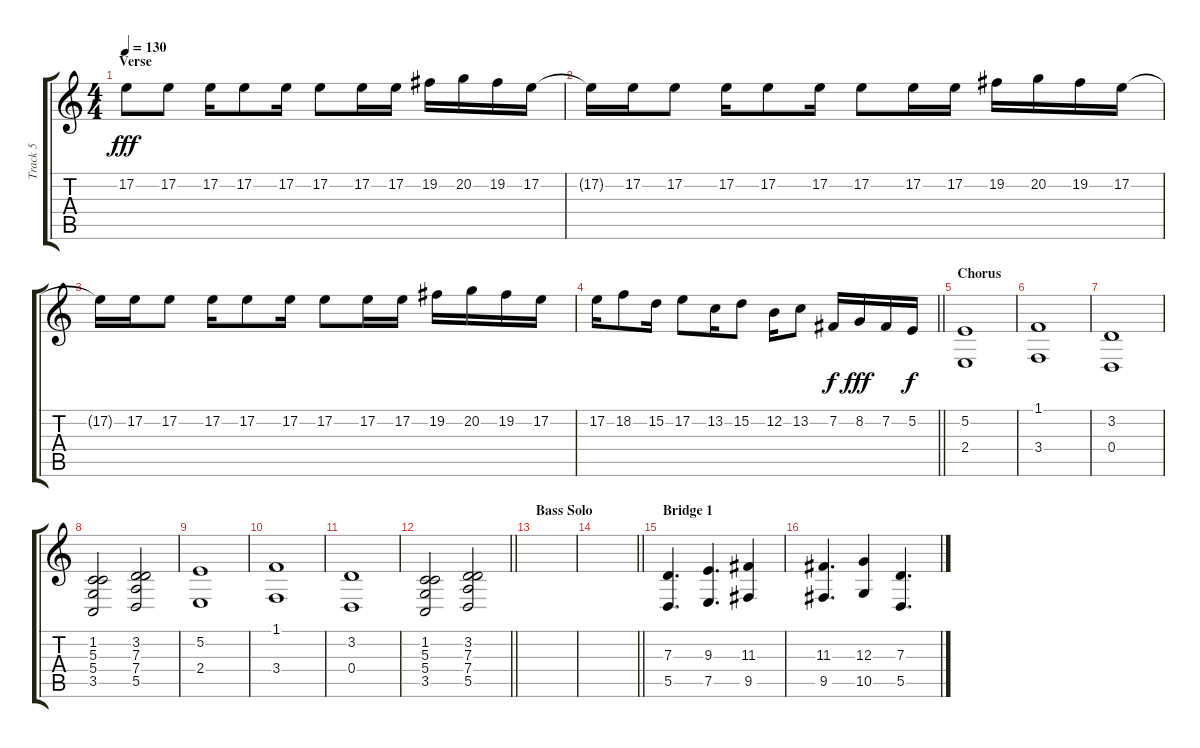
\track ("Track 5" "Track 5") {instrument stringensemble1}
\staff {score tabs}
\tuning (E4 B3 G3 D3 A2 E2) {hide}
\ts (4 4)
\section ("" "Verse")
\tempo 130
\clef g2
\ks c
17.2.8{dy fff instrument churchorgan} 17.2.8 17.2.16 17.2.8 17.2.16 17.2.8 17.2.16 17.2.16 19.2.16 20.2.16 19.2.16 17.2.16 |
17.2{t}.16 17.2.16 17.2.8 17.2.16 17.2.8 17.2.16 17.2.8 17.2.16 17.2.16 19.2.16 20.2.16 19.2.16 17.2.16 |
17.2{t}.16 17.2.16 17.2.8 17.2.16 17.2.8 17.2.16 17.2.8 17.2.16 17.2.16 19.2.16 20.2.16 19.2.16 17.2.16 |
\barLineRight lightlight
17.2.16 18.2.8 15.2.16 17.2.8 13.2.16 15.2.8 12.2.16 13.2.8 7.2.16{dy f} 8.2.16{dy fff} 7.2.16 5.2.16{dy f} |
\section ("" "Chorus")
(5.2 2.4).1{instrument stringensemble1} |
(1.1 3.4).1 |
(3.2 0.4).1 |
(1.2 5.3 5.4 3.5).2 (3.2 7.3 7.4 5.5).2 |
(5.2 2.4).1{instrument stringensemble1} |
(1.1 3.4).1 |
(3.2 0.4).1 |
\barLineRight lightlight
(1.2 5.3 5.4 3.5).2 (3.2 7.3 7.4 5.5).2 |
\section ("" "Bass Solo")
|
\barLineRight lightlight
|
\section ("" "Bridge 1")
(7.3 5.5).4{d} (9.3 7.5).4{d} (11.3 9.5).4 |
(11.3 9.5).4{d} (12.3 10.5).4 (7.3 5.5).4{d}
